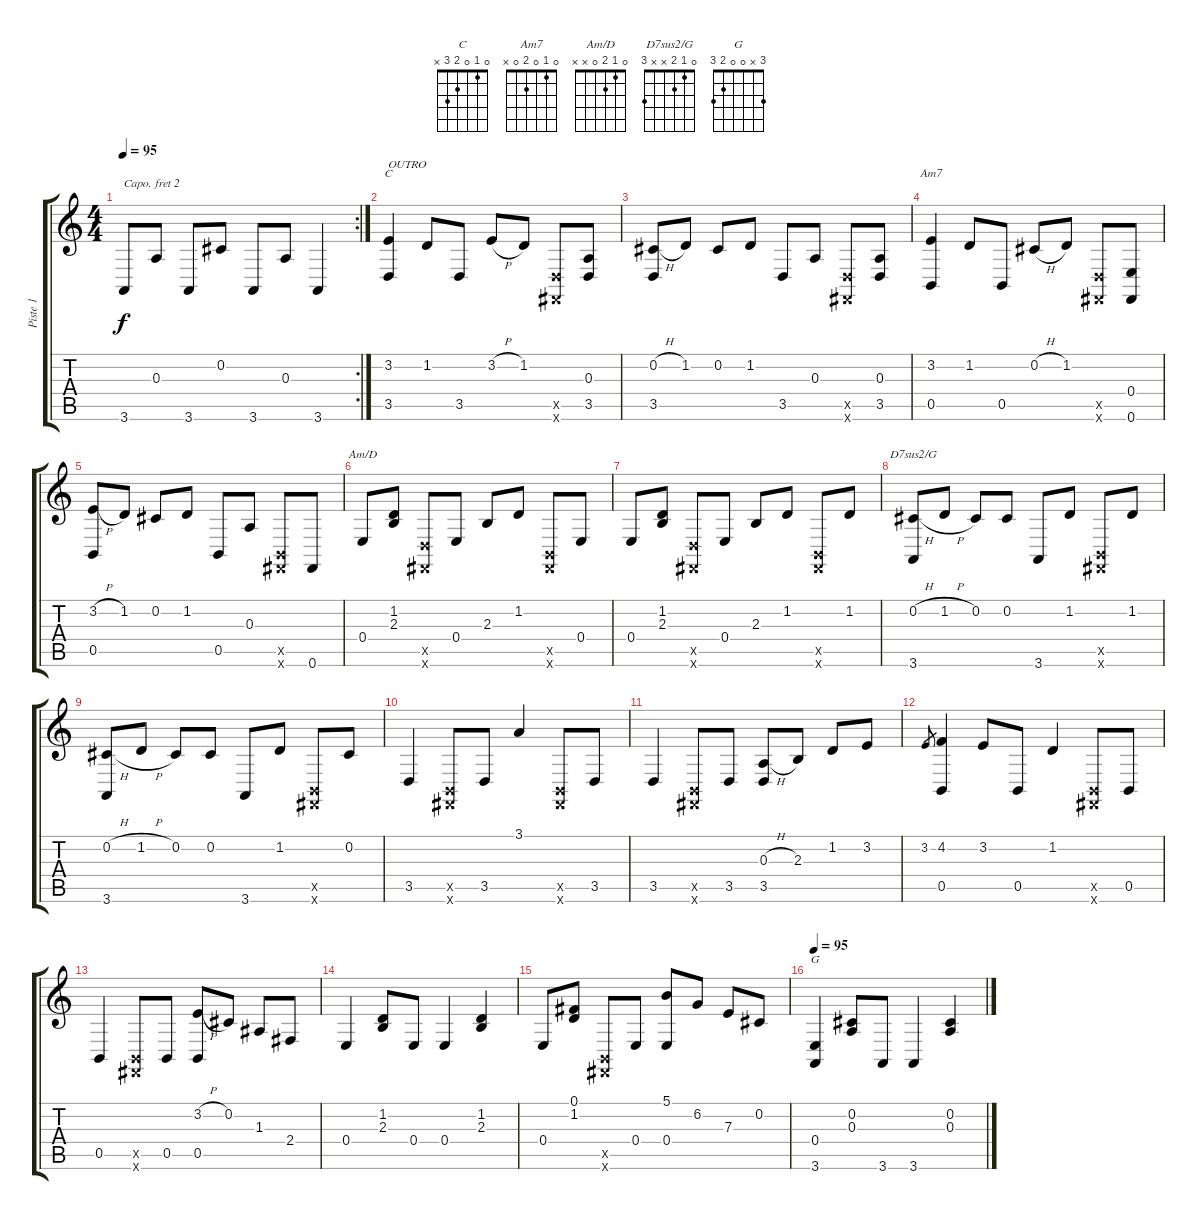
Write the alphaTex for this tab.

\track ("Piste 1" "Piste 1") {instrument acousticgrandpiano}
\staff {score tabs}
\capo 2
\tuning (E4 B3 G3 D3 A2 E2) {hide}
\chord ("C" 0 1 0 2 3 x)
\chord ("Am7" 0 1 0 2 0 x)
\chord ("Am/D" 0 1 2 0 x x)
\chord ("D7sus2/G" 0 1 2 x x 3)
\chord ("G" 3 x 0 0 2 3)
\rc 2
\ts (4 4)
\tempo 95
\clef g2
\ks c
3.6.8{dy f} 0.3.8 3.6.8 0.2.8 3.6.8 0.3.8 3.6.4 |
(3.2 3.5).4{ch "C" txt "OUTRO"} 1.2.8 3.5.8 3.2{h}.8 1.2.8 (3.5{x} 0.6{x}).8 (0.3 3.5).8 |
(0.2{h} 3.5).8 1.2.8 0.2.8 1.2.8 3.5.8 0.3.8 (3.5{x} 0.6{x}).8 (0.3 3.5).8 |
(3.2 0.5).4{ch "Am7"} 1.2.8 0.5.8 0.2{h}.8 1.2.8 (3.5{x} 0.6{x}).8 (0.4 0.6).8 |
(3.2{h} 0.5).8 1.2.8 0.2.8 1.2.8 0.5.8 0.3.8 (0.5{x} 0.6{x}).8 0.6.8 |
0.4.8{ch "Am/D"} (1.2 2.3).8 (3.5{x} 0.6{x}).8 0.4.8 2.3.8 1.2.8 (0.5{x} 0.6{x}).8 0.4.8 |
0.4.8 (1.2 2.3).8 (3.5{x} 0.6{x}).8 0.4.8 2.3.8 1.2.8 (0.5{x} 0.6{x}).8 1.2.8 |
(0.2{h} 3.6).8{ch "D7sus2/G"} 1.2{h}.8 0.2.8 0.2.8 3.6.8 1.2.8 (0.5{x} 0.6{x}).8 1.2.8 |
(0.2{h} 3.6).8 1.2{h}.8 0.2.8 0.2.8 3.6.8 1.2.8 (0.5{x} 0.6{x}).8 0.2.8 |
3.5.4 (0.5{x} 0.6{x}).8 3.5.8 3.1.4 (0.5{x} 0.6{x}).8 3.5.8 |
3.5.4 (0.5{x} 0.6{x}).8 3.5.8 (0.3{h} 3.5).8 2.3.8 1.2.8 3.2.8 |
3.2.8{gr} (4.2 0.5).4 3.2.8 0.5.8 1.2.4 (0.5{x} 0.6{x}).8 0.5.8 |
0.5.4 (0.5{x} 0.6{x}).8 0.5.8 (3.2{h} 0.5).8 0.2.8 1.3.8 2.4.8 |
0.4.4 (1.2 2.3).8 0.4.8 0.4.4 (1.2 2.3).4 |
0.4.8 (0.1 1.2).8 (0.5{x} 0.6{x}).8 0.4.8 (5.1 0.4).8 6.2.8 7.3.8 0.2.8 |
\tempo 95
(0.4 3.6).4{ch "G"} (0.2 0.3).8 3.6.8 3.6.4 (0.2 0.3).4
